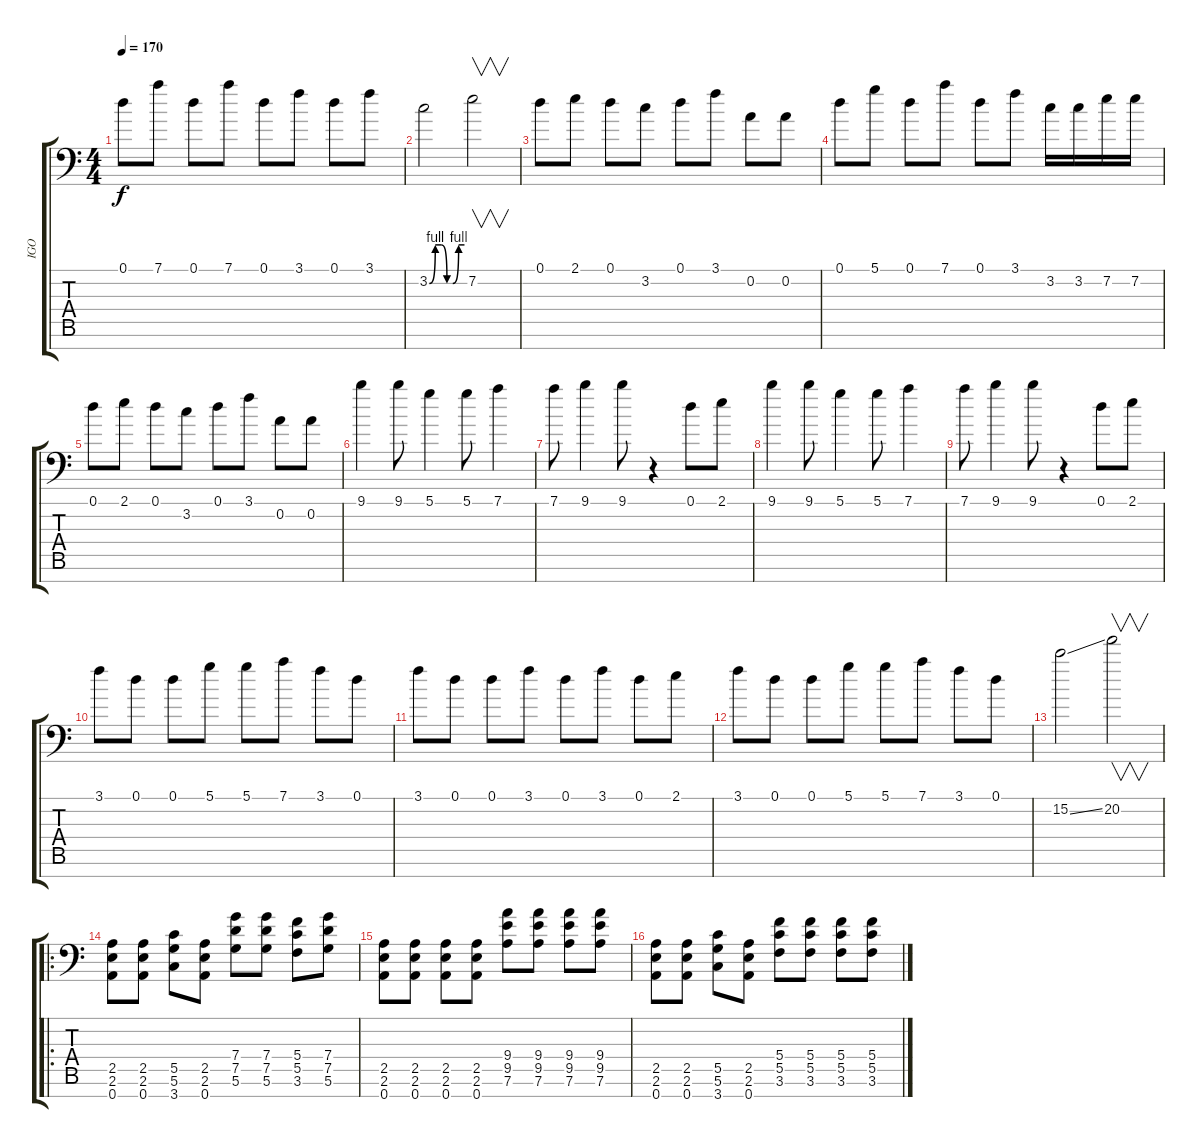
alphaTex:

\track ("IGO" "IGO") {instrument overdrivenguitar}
\staff {score tabs}
\tuning (D4 A3 F3 C3 G2 D2 A1) {hide}
\ts (4 4)
\tempo 170
\clef f4
\ks c
0.1.8{dy f} 7.1.8 0.1.8 7.1.8 0.1.8 3.1.8 0.1.8 3.1.8 |
3.2{be (custom 0 0 10 4 20 4 30 0 40 0 50 4 60 4)}.2 7.2.2{v} |
0.1.8 2.1.8 0.1.8 3.2.8 0.1.8 3.1.8 0.2.8 0.2.8 |
0.1.8 5.1.8 0.1.8 7.1.8 0.1.8 3.1.8 3.2.16 3.2.16 7.2.16 7.2.16 |
0.1.8 2.1.8 0.1.8 3.2.8 0.1.8 3.1.8 0.2.8 0.2.8 |
9.1.4 9.1.8 5.1.4 5.1.8 7.1.4 |
7.1.8 9.1.4 9.1.8 r.4 0.1.8 2.1.8 |
9.1.4 9.1.8 5.1.4 5.1.8 7.1.4 |
7.1.8 9.1.4 9.1.8 r.4 0.1.8 2.1.8 |
3.1.8 0.1.8 0.1.8 5.1.8 5.1.8 7.1.8 3.1.8 0.1.8 |
3.1.8 0.1.8 0.1.8 3.1.8 0.1.8 3.1.8 0.1.8 2.1.8 |
3.1.8 0.1.8 0.1.8 5.1.8 5.1.8 7.1.8 3.1.8 0.1.8 |
15.2{ss}.2 20.2.2{v} |
\ro
(2.5 2.6 0.7).8{volume 13 balance 0 instrument overdrivenguitar} (2.5 2.6 0.7).8 (5.5 5.6 3.7).8 (2.5 2.6 0.7).8 (7.4 7.5 5.6).8 (7.4 7.5 5.6).8 (5.4 5.5 3.6).8 (7.4 7.5 5.6).8 |
(2.5 2.6 0.7).8 (2.5 2.6 0.7).8 (2.5 2.6 0.7).8 (2.5 2.6 0.7).8 (9.4 9.5 7.6).8 (9.4 9.5 7.6).8 (9.4 9.5 7.6).8 (9.4 9.5 7.6).8 |
(2.5 2.6 0.7).8 (2.5 2.6 0.7).8 (5.5 5.6 3.7).8 (2.5 2.6 0.7).8 (5.4 5.5 3.6).8 (5.4 5.5 3.6).8 (5.4 5.5 3.6).8 (5.4 5.5 3.6).8
